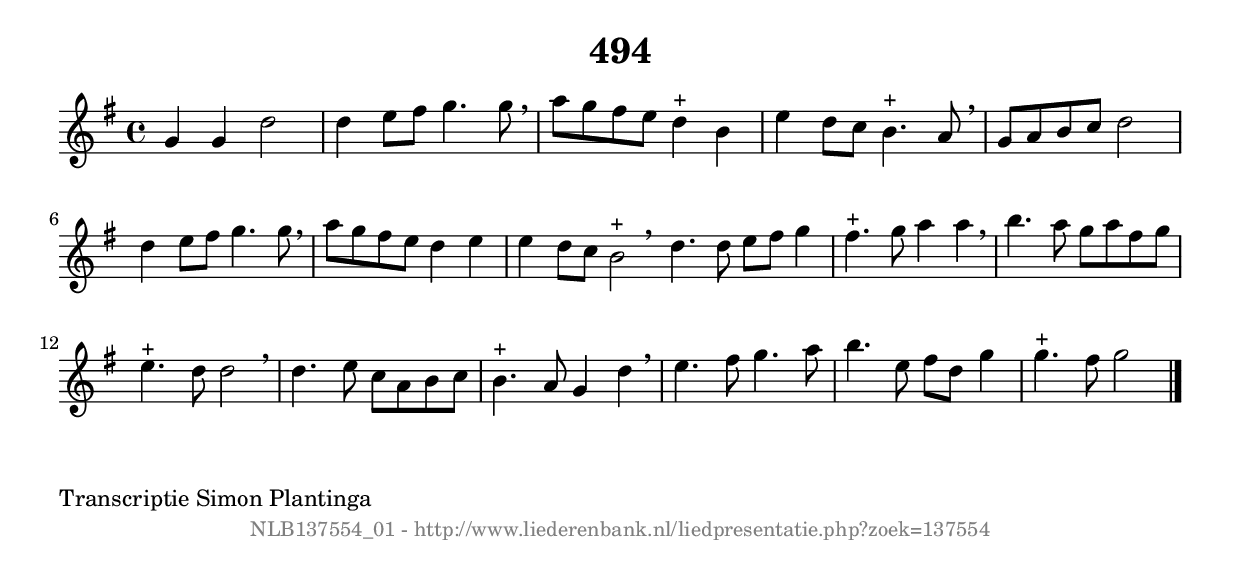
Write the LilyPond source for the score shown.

%
% produced by wce2krn 1.64 (7 June 2014)
%
\version"2.16"
#(append! paper-alist '(("long" . (cons (* 210 mm) (* 2000 mm)))))
#(set-default-paper-size "long")
sb = {\breathe}
mBreak = {\breathe }
bBreak = {\breathe }
x = {\once\override NoteHead #'style = #'cross }
gl=\glissando
itime={\override Staff.TimeSignature #'stencil = ##f }
ficta = {\once\set suggestAccidentals = ##t}
fine = {\once\override Score.RehearsalMark #'self-alignment-X = #1 \mark \markup {\italic{Fine}}}
dc = {\once\override Score.RehearsalMark #'self-alignment-X = #1 \mark \markup {\italic{D.C.}}}
dcf = {\once\override Score.RehearsalMark #'self-alignment-X = #1 \mark \markup {\italic{D.C. al Fine}}}
dcc = {\once\override Score.RehearsalMark #'self-alignment-X = #1 \mark \markup {\italic{D.C. al Coda}}}
ds = {\once\override Score.RehearsalMark #'self-alignment-X = #1 \mark \markup {\italic{D.S.}}}
dsf = {\once\override Score.RehearsalMark #'self-alignment-X = #1 \mark \markup {\italic{D.S. al Fine}}}
dsc = {\once\override Score.RehearsalMark #'self-alignment-X = #1 \mark \markup {\italic{D.S. al Coda}}}
pv = {\set Score.repeatCommands = #'((volta "1"))}
sv = {\set Score.repeatCommands = #'((volta "2"))}
tv = {\set Score.repeatCommands = #'((volta "3"))}
qv = {\set Score.repeatCommands = #'((volta "4"))}
xv = {\set Score.repeatCommands = #'((volta #f))}
\header{ tagline = ""
title = "494"
}
\score {{
\key g \major
\relative g'
{
\set melismaBusyProperties = #'()
\time 4/4
\tempo 4=120
\override Score.MetronomeMark #'transparent = ##t
\override Score.RehearsalMark #'break-visibility = #(vector #t #t #f)
g4 g4 d'2 | d4 e8 fis8 g4. g8 \sb | a8 g8 fis8 e8 d4^"+" b4 | e4 d8 c8 b4.^"+" a8 | \mBreak \bar "|"
g8 a8 b8 c8 d2 | d4 e8 fis8 g4. g8 \sb | a8 g8 fis8 e8 d4 e4 | e4 d8 c8 b2^"+" \bar ":|:" \bBreak
d4. d8 e8 fis8 g4 | fis4.^"+" g8 a4 a4 \sb | b4. a8 g8 a8 fis8 g8 | e4.^"+" d8 d2 | \mBreak \bar "|"
d4. e8 c8 a8 b8 c8 | b4.^"+" a8 g4 d'4 \sb | e4. fis8 g4. a8 | b4. e,8 fis8 d8 g4 | g4.^"+" fis8 g2 \bar "|."
 }}
 \midi { }
 \layout {
            indent = 0.0\cm
}
}
\markup { \wordwrap-string #" 
Transcriptie Simon Plantinga
"}
\markup { \vspace #0 } \markup { \with-color #grey \fill-line { \center-column { \smaller "NLB137554_01 - http://www.liederenbank.nl/liedpresentatie.php?zoek=137554" } } }
